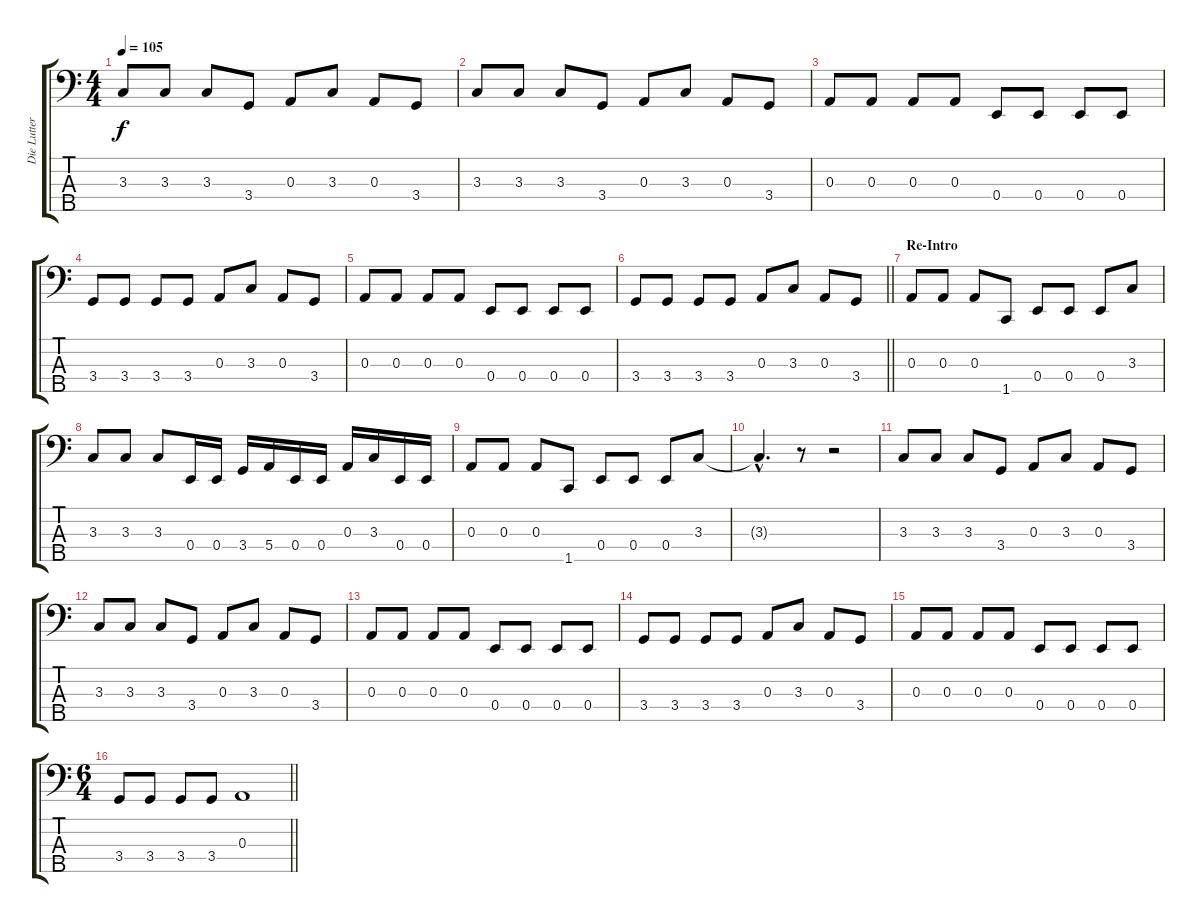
\track ("Die Lutter" "Die Lutter") {instrument electricbasspick}
\staff {score tabs}
\tuning (G2 D2 A1 E1 B0) {hide}
\ts (4 4)
\tempo 105
\clef f4
\ks c
3.3.8{dy f} 3.3.8 3.3.8 3.4.8 0.3.8 3.3.8 0.3.8 3.4.8 |
3.3.8 3.3.8 3.3.8 3.4.8 0.3.8 3.3.8 0.3.8 3.4.8 |
0.3.8 0.3.8 0.3.8 0.3.8 0.4.8 0.4.8 0.4.8 0.4.8 |
3.4.8 3.4.8 3.4.8 3.4.8 0.3.8 3.3.8 0.3.8 3.4.8 |
0.3.8 0.3.8 0.3.8 0.3.8 0.4.8 0.4.8 0.4.8 0.4.8 |
\barLineRight lightlight
3.4.8 3.4.8 3.4.8 3.4.8 0.3.8 3.3.8 0.3.8 3.4.8 |
\section ("" "Re-Intro")
0.3.8 0.3.8 0.3.8 1.5.8 0.4.8 0.4.8 0.4.8 3.3.8 |
3.3.8 3.3.8 3.3.8 0.4.16 0.4.16 3.4.16 5.4.16 0.4.16 0.4.16 0.3.16 3.3.16 0.4.16 0.4.16 |
0.3.8 0.3.8 0.3.8 1.5.8 0.4.8 0.4.8 0.4.8 3.3.8 |
3.3{hac t}.4{d} r.8 r.2 |
3.3.8 3.3.8 3.3.8 3.4.8 0.3.8 3.3.8 0.3.8 3.4.8 |
3.3.8 3.3.8 3.3.8 3.4.8 0.3.8 3.3.8 0.3.8 3.4.8 |
0.3.8 0.3.8 0.3.8 0.3.8 0.4.8 0.4.8 0.4.8 0.4.8 |
3.4.8 3.4.8 3.4.8 3.4.8 0.3.8 3.3.8 0.3.8 3.4.8 |
0.3.8 0.3.8 0.3.8 0.3.8 0.4.8 0.4.8 0.4.8 0.4.8 |
\ts (6 4)
\barLineRight lightlight
3.4.8 3.4.8 3.4.8 3.4.8 0.3.1
